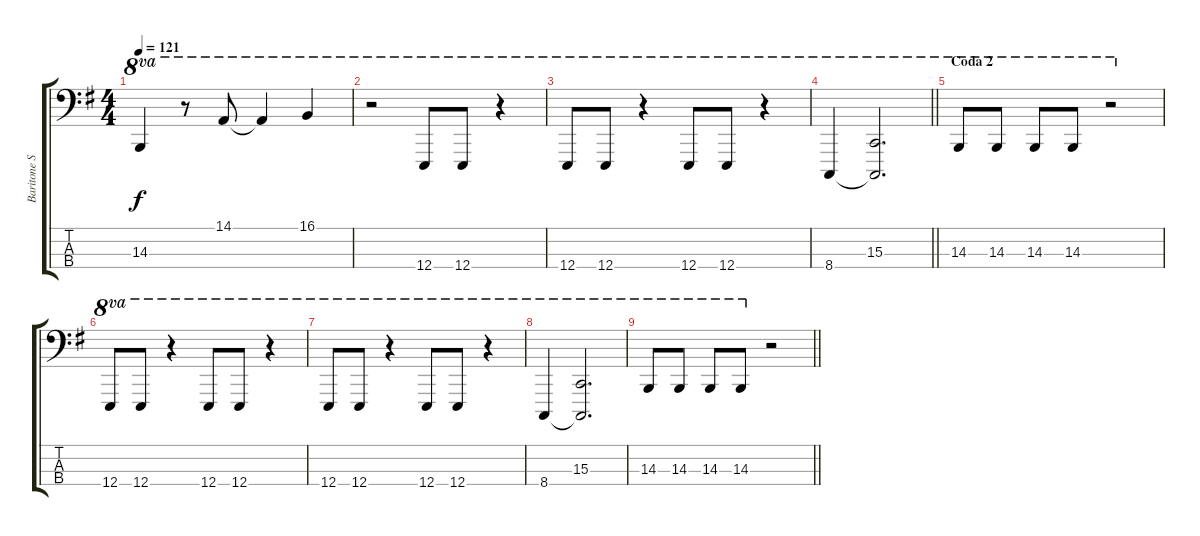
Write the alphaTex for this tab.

\track ("Baritone Sax" "Baritone S") {instrument baritonesax}
\staff {score tabs}
\tuning (G2 D2 A1 E1) {hide}
\ts (4 4)
\tempo 121
\clef f4
\ks g
14.3{t}.4{ot 8va dy f} r.8{ot 8va} 14.1.8{ot 8va} 14.1{t}.4{ot 8va} 16.1.4{ot 8va} |
r.2{ot 8va} 12.4.8{ot 8va} 12.4.8{ot 8va} r.4{ot 8va} |
12.4.8{ot 8va} 12.4.8{ot 8va} r.4{ot 8va} 12.4.8{ot 8va} 12.4.8{ot 8va} r.4{ot 8va} |
\barLineRight lightlight
8.4.4{ot 8va} (15.3 8.4{t}).2{d ot 8va} |
\section ("" "Coda 2")
14.3.8{ot 8va} 14.3.8{ot 8va} 14.3.8{ot 8va} 14.3.8{ot 8va} r.2{ot 8va} |
12.4.8{ot 8va} 12.4.8{ot 8va} r.4{ot 8va} 12.4.8{ot 8va} 12.4.8{ot 8va} r.4{ot 8va} |
12.4.8{ot 8va} 12.4.8{ot 8va} r.4{ot 8va} 12.4.8{ot 8va} 12.4.8{ot 8va} r.4{ot 8va} |
8.4.4{ot 8va} (15.3 8.4{t}).2{d ot 8va} |
\barLineRight lightlight
14.3.8{ot 8va} 14.3.8{ot 8va} 14.3.8{ot 8va} 14.3.8{ot 8va} r.2
